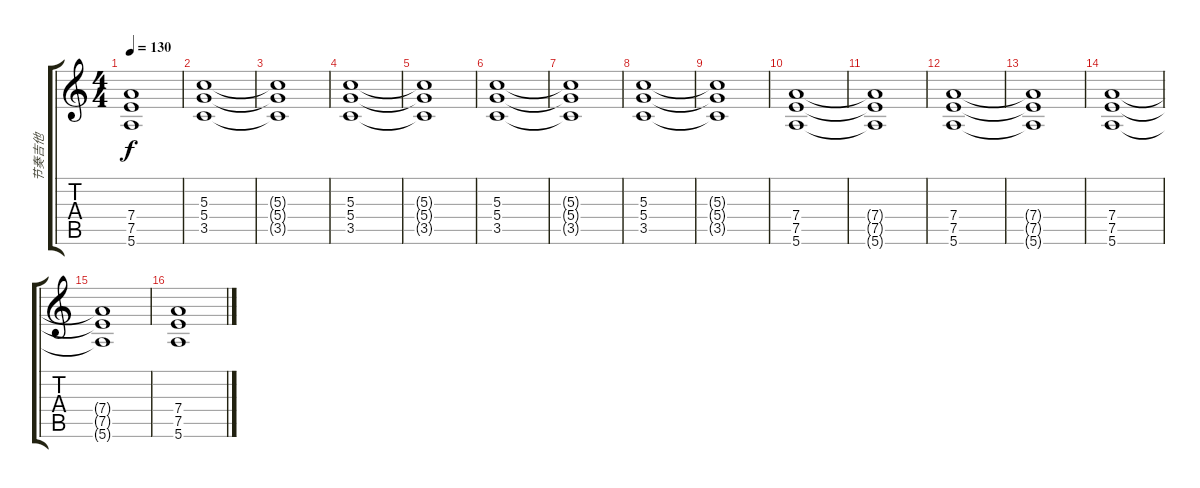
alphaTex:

\track ("节奏吉他" "节奏吉他") {instrument overdrivenguitar}
\staff {score tabs}
\tuning (E4 B3 G3 D3 A2 E2) {hide}
\ts (4 4)
\tempo 130
\clef g2
\ks c
(7.4{t} 7.5{t} 5.6{t}).1{dy f} |
(5.3 5.4 3.5).1 |
(5.3{t} 5.4{t} 3.5{t}).1 |
(5.3 5.4 3.5).1 |
(5.3{t} 5.4{t} 3.5{t}).1 |
(5.3 5.4 3.5).1 |
(5.3{t} 5.4{t} 3.5{t}).1 |
(5.3 5.4 3.5).1 |
(5.3{t} 5.4{t} 3.5{t}).1 |
(7.4 7.5 5.6).1 |
(7.4{t} 7.5{t} 5.6{t}).1 |
(7.4 7.5 5.6).1 |
(7.4{t} 7.5{t} 5.6{t}).1 |
(7.4 7.5 5.6).1 |
(7.4{t} 7.5{t} 5.6{t}).1 |
(7.4 7.5 5.6).1
